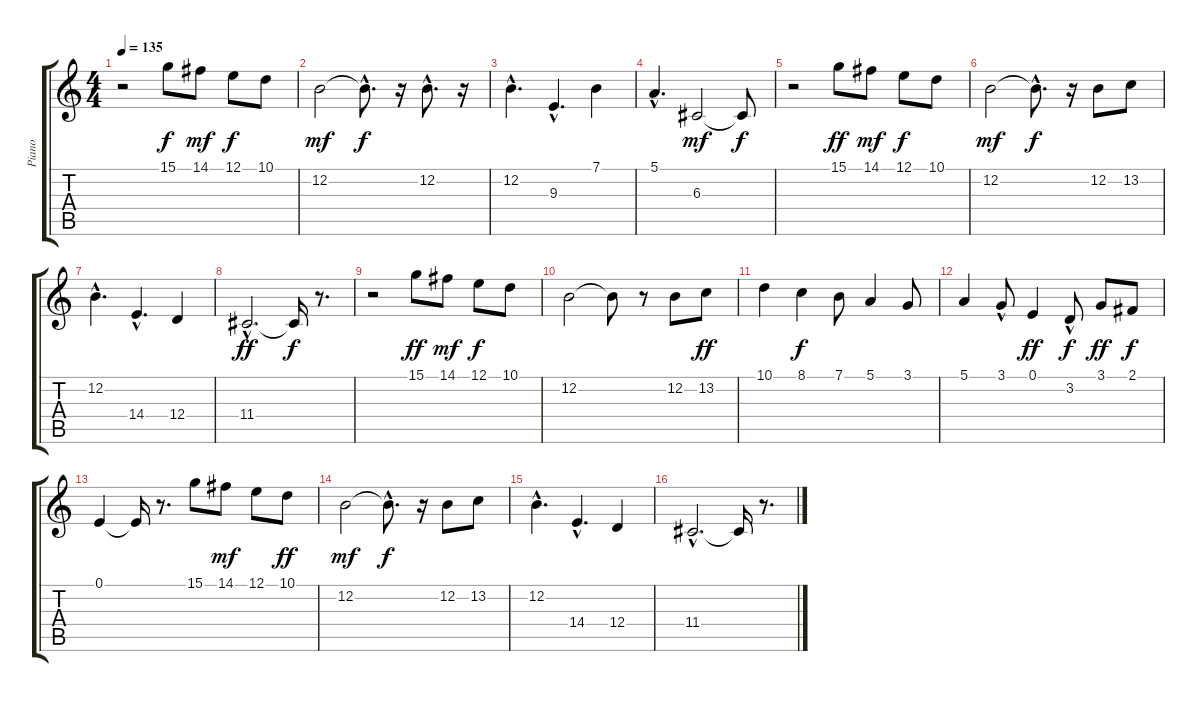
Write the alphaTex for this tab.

\track ("Piano" "Piano") {instrument brightacousticpiano}
\staff {score tabs}
\tuning (E4 B3 G3 D3 A2 E2) {hide}
\ts (4 4)
\tempo 135
\clef g2
\ks c
r.2{dy f instrument brightacousticpiano} 15.1.8 14.1.8{dy mf} 12.1.8{dy f} 10.1.8 |
12.2.2{dy mf} 12.2{hac t}.8{d dy f} r.16 12.2{hac}.8{d} r.16 |
12.2{hac}.4{d} 9.3{hac}.4{d} 7.1.4 |
5.1{hac}.4{d} 6.3.2{dy mf} 6.3{t}.8{dy f} |
r.2 15.1.8{dy ff} 14.1.8{dy mf} 12.1.8{dy f} 10.1.8 |
12.2.2{dy mf} 12.2{hac t}.8{d dy f} r.16 12.2.8 13.2.8 |
12.2{hac}.4{d} 14.4{hac}.4{d} 12.4.4 |
11.4{hac}.2{d dy ff} 11.4{t}.16{dy f} r.8{d} |
r.2 15.1.8{dy ff} 14.1.8{dy mf} 12.1.8{dy f} 10.1.8 |
12.2.2 12.2{t}.8 r.8 12.2.8 13.2.8{dy ff} |
10.1.4 8.1.4{dy f} 7.1.8 5.1.4 3.1.8 |
5.1.4 3.1{hac}.8 0.1.4{dy ff} 3.2{hac}.8{dy f} 3.1.8{dy ff} 2.1.8{dy f} |
0.1.4 0.1{t}.16 r.8{d} 15.1.8 14.1.8{dy mf} 12.1.8 10.1.8{dy ff} |
12.2.2{dy mf} 12.2{hac t}.8{d dy f} r.16 12.2.8 13.2.8 |
12.2{hac}.4{d} 14.4{hac}.4{d} 12.4.4 |
11.4{hac}.2{d} 11.4{t}.16 r.8{d}
